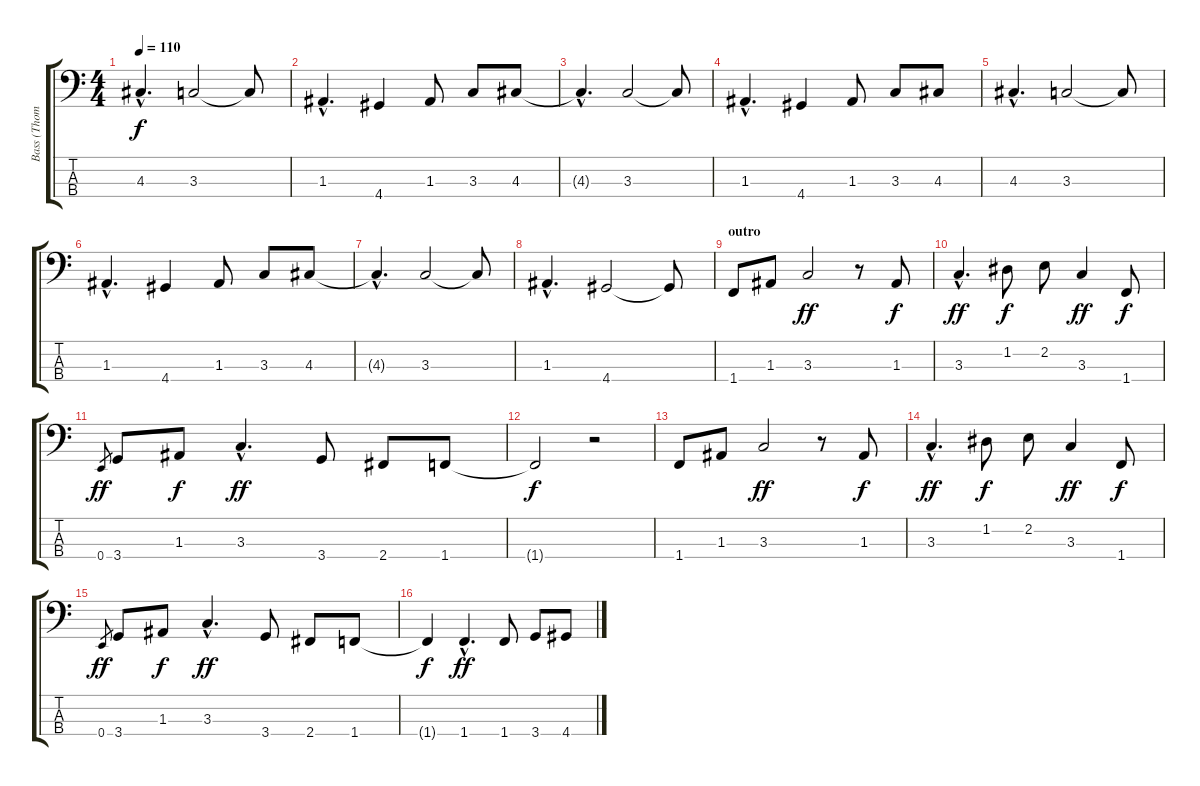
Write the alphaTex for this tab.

\track ("Bass (Thompson)" "Bass (Thom") {instrument electricbasspick}
\staff {score tabs}
\tuning (G2 D2 A1 E1) {hide}
\ts (4 4)
\tempo 110
\clef f4
\ks c
4.3{hac}.4{d dy f} 3.3.2 3.3{t}.8 |
1.3{hac}.4{d} 4.4.4 1.3.8 3.3.8 4.3.8 |
4.3{hac t}.4{d} 3.3.2 3.3{t}.8 |
1.3{hac}.4{d} 4.4.4 1.3.8 3.3.8 4.3.8 |
4.3{hac}.4{d} 3.3.2 3.3{t}.8 |
1.3{hac}.4{d} 4.4.4 1.3.8 3.3.8 4.3.8 |
4.3{hac t}.4{d} 3.3.2 3.3{t}.8 |
1.3{hac}.4{d} 4.4.2 4.4{t}.8 |
\section ("" "outro")
1.4.8 1.3.8 3.3.2{dy ff} r.8 1.3.8{dy f} |
3.3{hac}.4{d dy ff} 1.2.8{dy f} 2.2.8 3.3.4{dy ff} 1.4.8{dy f} |
0.4.8{gr dy ff} 3.4.8 1.3.8{dy f} 3.3{hac}.4{d dy ff} 3.4.8 2.4.8 1.4.8 |
1.4{t}.2{dy f} r.2 |
1.4.8 1.3.8 3.3.2{dy ff} r.8 1.3.8{dy f} |
3.3{hac}.4{d dy ff} 1.2.8{dy f} 2.2.8 3.3.4{dy ff} 1.4.8{dy f} |
0.4.8{gr dy ff} 3.4.8 1.3.8{dy f} 3.3{hac}.4{d dy ff} 3.4.8 2.4.8 1.4.8 |
1.4{t}.4{dy f} 1.4{hac}.4{d dy ff} 1.4.8 3.4.8 4.4.8
